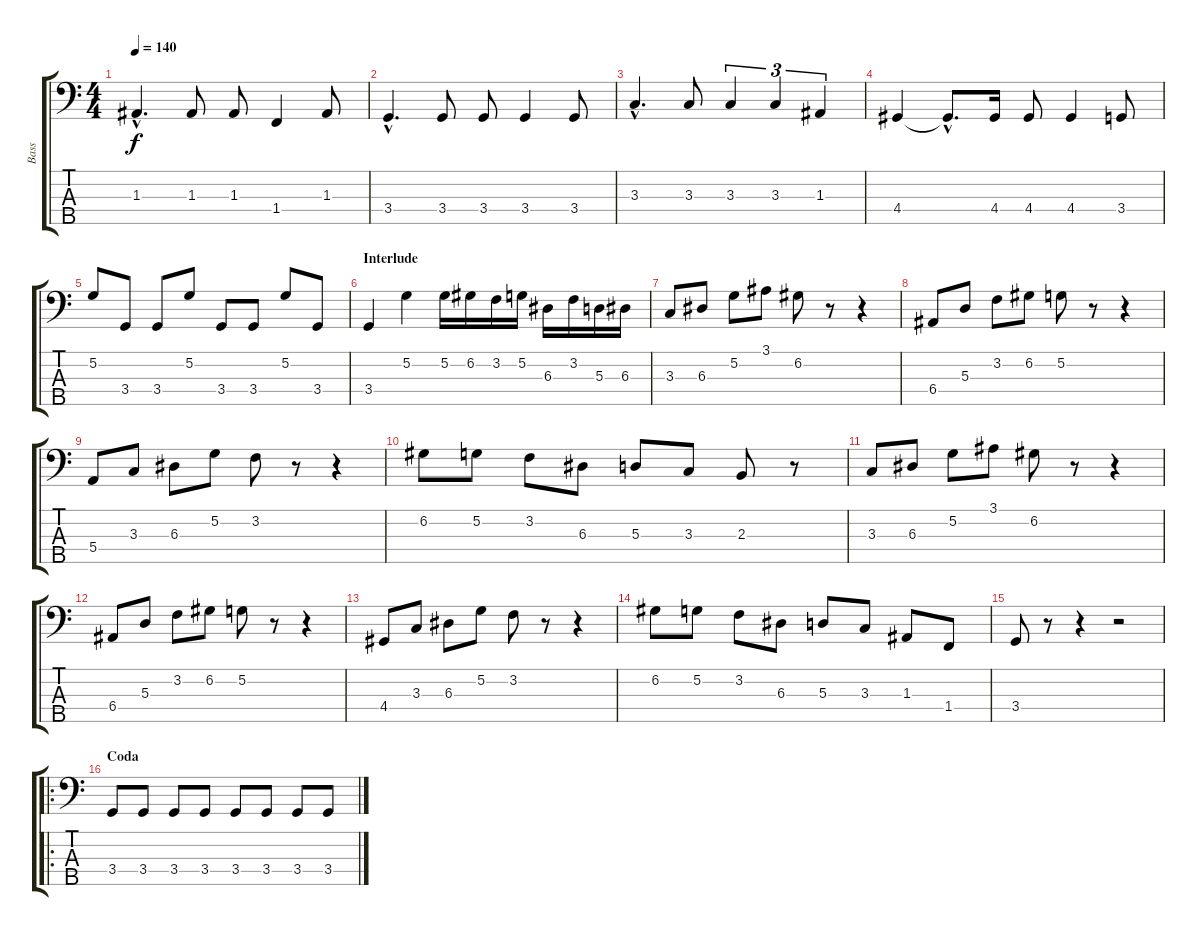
\track ("Bass" "Bass") {instrument electricbassfinger}
\staff {score tabs}
\tuning (G2 D2 A1 E1 B0) {hide}
\ts (4 4)
\tempo 140
\clef f4
\ks c
1.3{hac}.4{d dy f} 1.3.8 1.3.8 1.4.4 1.3.8 |
3.4{hac}.4{d} 3.4.8 3.4.8 3.4.4 3.4.8 |
3.3{hac}.4{d} 3.3.8 3.3.4{tu (3 2)} 3.3.4{tu (3 2)} 1.3.4{tu (3 2)} |
4.4.4 4.4{hac t}.8{d} 4.4.16 4.4.8 4.4.4 3.4.8 |
5.2.8 3.4.8 3.4.8 5.2.8 3.4.8 3.4.8 5.2.8 3.4.8 |
\section ("" "Interlude")
3.4.4 5.2.4 5.2.16 6.2.16 3.2.16 5.2.16 6.3.16 3.2.16 5.3.16 6.3.16 |
3.3.8 6.3.8 5.2.8 3.1.8 6.2.8 r.8 r.4 |
6.4.8 5.3.8 3.2.8 6.2.8 5.2.8 r.8 r.4 |
5.4.8 3.3.8 6.3.8 5.2.8 3.2.8 r.8 r.4 |
6.2.8 5.2.8 3.2.8 6.3.8 5.3.8 3.3.8 2.3.8 r.8 |
3.3.8 6.3.8 5.2.8 3.1.8 6.2.8 r.8 r.4 |
6.4.8 5.3.8 3.2.8 6.2.8 5.2.8 r.8 r.4 |
4.4.8 3.3.8 6.3.8 5.2.8 3.2.8 r.8 r.4 |
6.2.8 5.2.8 3.2.8 6.3.8 5.3.8 3.3.8 1.3.8 1.4.8 |
3.4.8 r.8 r.4 r.2 |
\ro
\section ("" "Coda")
3.4.8 3.4.8 3.4.8 3.4.8 3.4.8 3.4.8 3.4.8 3.4.8
